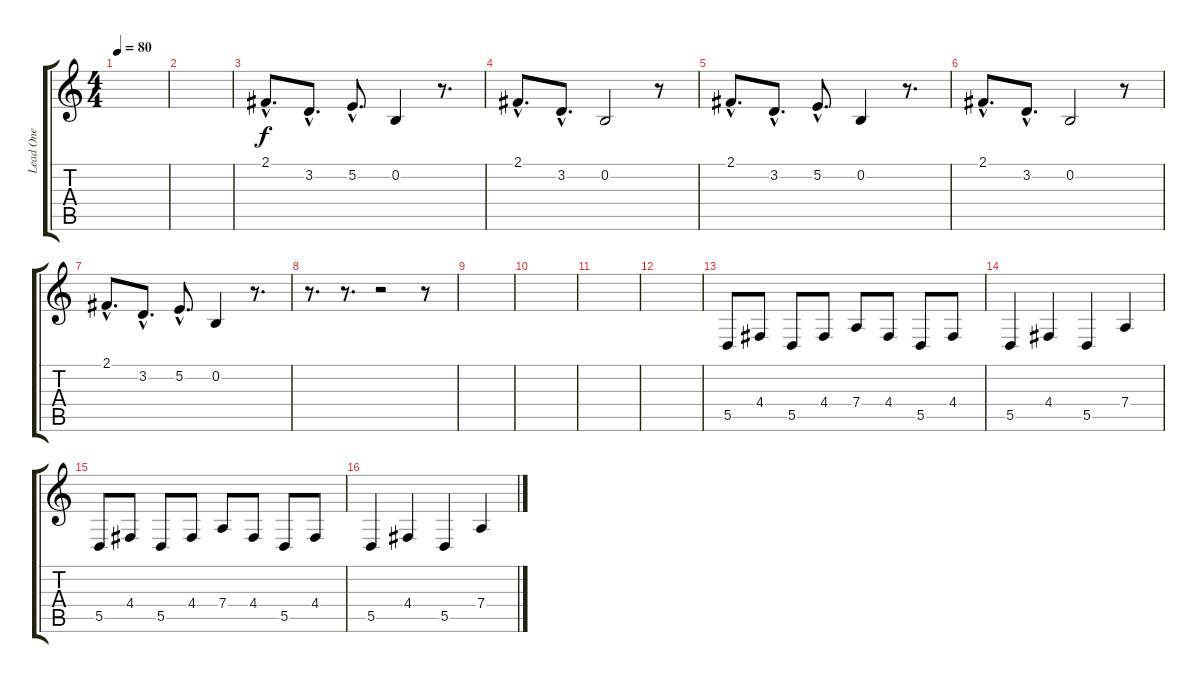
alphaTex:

\track ("Lead One" "Lead One") {instrument acousticgrandpiano}
\staff {score tabs}
\tuning (E4 B3 G3 D3 A2 E2) {hide}
\ts (4 4)
\tempo 80
\clef g2
\ks c
|
|
2.1{hac}.8{d} 3.2{hac}.8{d} 5.2{hac}.8{d} 0.2.4 r.8{d} |
2.1{hac}.8{d} 3.2{hac}.8{d} 0.2.2 r.8 |
2.1{hac}.8{d} 3.2{hac}.8{d} 5.2{hac}.8{d} 0.2.4 r.8{d} |
2.1{hac}.8{d} 3.2{hac}.8{d} 0.2.2 r.8 |
2.1{hac}.8{d} 3.2{hac}.8{d} 5.2{hac}.8{d} 0.2.4 r.8{d} |
r.8{d} r.8{d} r.2 r.8 |
|
|
|
|
5.5.8 4.4.8 5.5.8 4.4.8 7.4.8 4.4.8 5.5.8 4.4.8 |
5.5.4 4.4.4 5.5.4 7.4.4 |
5.5.8 4.4.8 5.5.8 4.4.8 7.4.8 4.4.8 5.5.8 4.4.8 |
5.5.4 4.4.4 5.5.4 7.4.4
